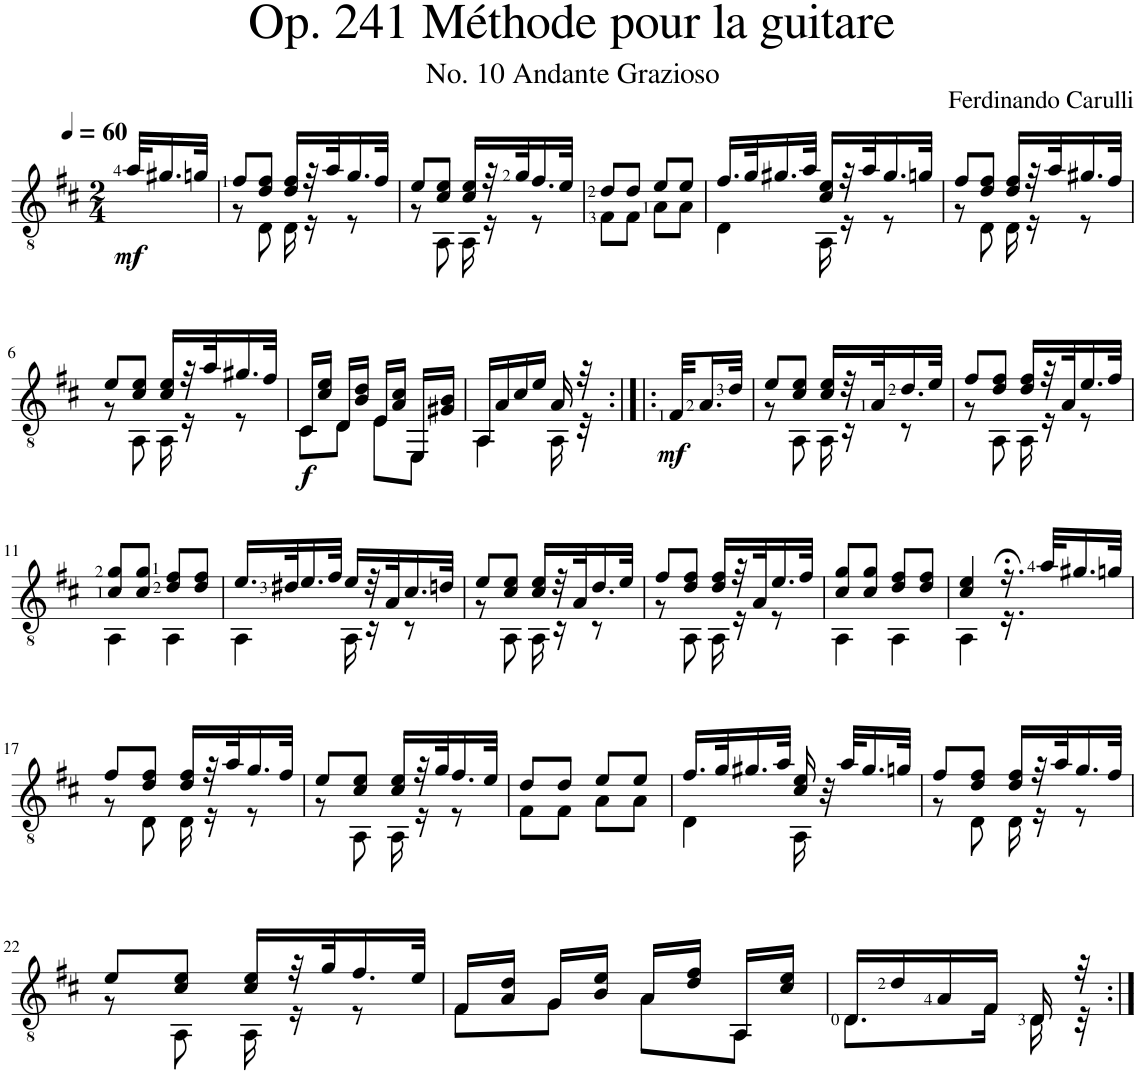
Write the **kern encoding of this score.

**kern	**dynam
*part1	*part1
*staff1	*staff1
*I"Classical Guitar	*
*I'Guit.	*
*clefGv2	*
*k[f#c#]	*
*M2/4	*
*MM60	*
=	=
!	!LO:DY:b
32a/KLL	mf
16.g#X/	.
32gn/JJk	.
=1	=1
*^	*
8f#/L	8r	.
8d/ 8f#/J	8D\	.
16d/ 16f#/LL	16D\	.
32r	16r	.
32a/J	.	.
16.g/	8r	.
32f#/JJk	.	.
=2	=2	=2
8e/L	8r	.
8c#/ 8e/J	8AA\	.
16c#/ 16e/LL	16AA\	.
32r	16r	.
32g/J	.	.
16.f#/	8r	.
32e/JJk	.	.
=3	=3	=3
8d/L	8F#\L	.
8d/J	8F#\J	.
8e/L	8A\L	.
8e/J	8A\J	.
=4	=4	=4
16.f#/LL	4D\	.
32g/K	.	.
16.g#X/	.	.
32a/JJk	.	.
16c#/ 16e/LL	16AA\	.
32r	16r	.
32a/J	.	.
16.g#/	8r	.
32gn/JJk	.	.
=5	=5	=5
8f#/L	8r	.
8d/ 8f#/J	8D\	.
16d/ 16f#/LL	16D\	.
32r	16r	.
32a/J	.	.
16.g#X/	8r	.
32f#/JJk	.	.
!!LO:LB:g=z	!!
=6	=6	=6
8e/L	8r	.
8c#/ 8e/J	8AA\	.
16c#/ 16e/LL	16AA\	.
32r	16r	.
32a/J	.	.
16.g#X/	8r	.
32f#/JJk	.	.
=7	=7	=7
!	!	!LO:DY:b
16C#/LL	8C#\L	f
16c#/ 16e/JJ	.	.
16D/LL	8D\J	.
16B/ 16d/JJ	.	.
16E/LL	8E\L	.
16A/ 16c#/JJ	.	.
16EE/LL	8EE\J	.
16G#X/ 16B/JJ	.	.
=8	=8	=8
16AA/LL	4AA\	.
16A/	.	.
16c#/	.	.
16e/JJ	.	.
16A/	16AA\	.
32r	32r	.
=8X1:|!|:	=8X1:|!|:	=8X1:|!|:
!	!	!LO:DY:b
*v	*v	*
32F#/KLL	mf
16.A/	.
32d/JJk	.
=9	=9
*^	*
8e/L	8r	.
8c#/ 8e/J	8AA\	.
16c#/ 16e/LL	16AA\	.
32r	16r	.
32A/J	.	.
16.d/	8r	.
32e/JJk	.	.
=10	=10	=10
8f#/L	8r	.
8d/ 8f#/J	8AA\	.
16d/ 16f#/LL	16AA\	.
32r	16r	.
32A/J	.	.
16.e/	8r	.
32f#/JJk	.	.
!!LO:LB:g=z	!!
=11	=11	=11
8c#/ 8g/L	4AA\	.
8c#/ 8g/J	.	.
8d/ 8f#/L	4AA\	.
8d/ 8f#/J	.	.
=12	=12	=12
16.e/LL	4AA\	.
32d#X/K	.	.
16.e/	.	.
32f#/JJk	.	.
16e/LL	16AA\	.
32r	16r	.
32A/J	.	.
16.c#/	8r	.
32dn/JJk	.	.
=13	=13	=13
8e/L	8r	.
8c#/ 8e/J	8AA\	.
16c#/ 16e/LL	16AA\	.
32r	16r	.
32A/J	.	.
16.d/	8r	.
32e/JJk	.	.
=14	=14	=14
8f#/L	8r	.
8d/ 8f#/J	8AA\	.
16d/ 16f#/LL	16AA\	.
32r	16r	.
32A/J	.	.
16.e/	8r	.
32f#/JJk	.	.
=15	=15	=15
8c#/ 8g/L	4AA\	.
8c#/ 8g/J	.	.
8d/ 8f#/L	4AA\	.
8d/ 8f#/J	.	.
=16	=16	=16
4c#/ 4e/	4AA\	.
16.r;<	16.r	.
32a/KLL	8ryy	.
16.g#X/	.	.
32gn/JJk	32ryy	.
!!LO:LB:g=z	!!
=17	=17	=17
8f#/L	8r	.
8d/ 8f#/J	8D\	.
16d/ 16f#/LL	16D\	.
32r	16r	.
32a/J	.	.
16.g/	8r	.
32f#/JJk	.	.
=18	=18	=18
8e/L	8r	.
8c#/ 8e/J	8AA\	.
16c#/ 16e/LL	16AA\	.
32r	16r	.
32g/J	.	.
16.f#/	8r	.
32e/JJk	.	.
=19	=19	=19
8d/L	8F#\L	.
8d/J	8F#\J	.
8e/L	8A\L	.
8e/J	8A\J	.
=20	=20	=20
16.f#/LL	4D\	.
32g/K	.	.
16.g#X/	.	.
32a/JJk	.	.
16c#/ 16e/	16AA\	.
32r	8.ryy	.
32a/KLL	.	.
16.g#/	.	.
32gn/JJk	.	.
=21	=21	=21
8f#/L	8r	.
8d/ 8f#/J	8D\	.
16d/ 16f#/LL	16D\	.
32r	16r	.
32a/J	.	.
16.g/	8r	.
32f#/JJk	.	.
!!LO:LB:g=z	!!
=22	=22	=22
8e/L	8r	.
8c#/ 8e/J	8AA\	.
16c#/ 16e/LL	16AA\	.
32r	16r	.
32g/J	.	.
16.f#/	8r	.
32e/JJk	.	.
=23	=23	=23
16F#/LL	8F#\L	.
16A/ 16d/JJ	.	.
16G/LL	8G\J	.
16B/ 16e/JJ	.	.
16A/LL	8A\L	.
16d/ 16f#/JJ	.	.
16AA/LL	8AA\J	.
16c#/ 16e/JJ	.	.
=24	=24	=24
16D/LL	8.D\L	.
16d/	.	.
16A/	.	.
16F#/JJ	16F#\Jk	.
16D/	16D\	.
32r	32r	.
*v	*v	*
=:|!	=:|!
*-	*-
